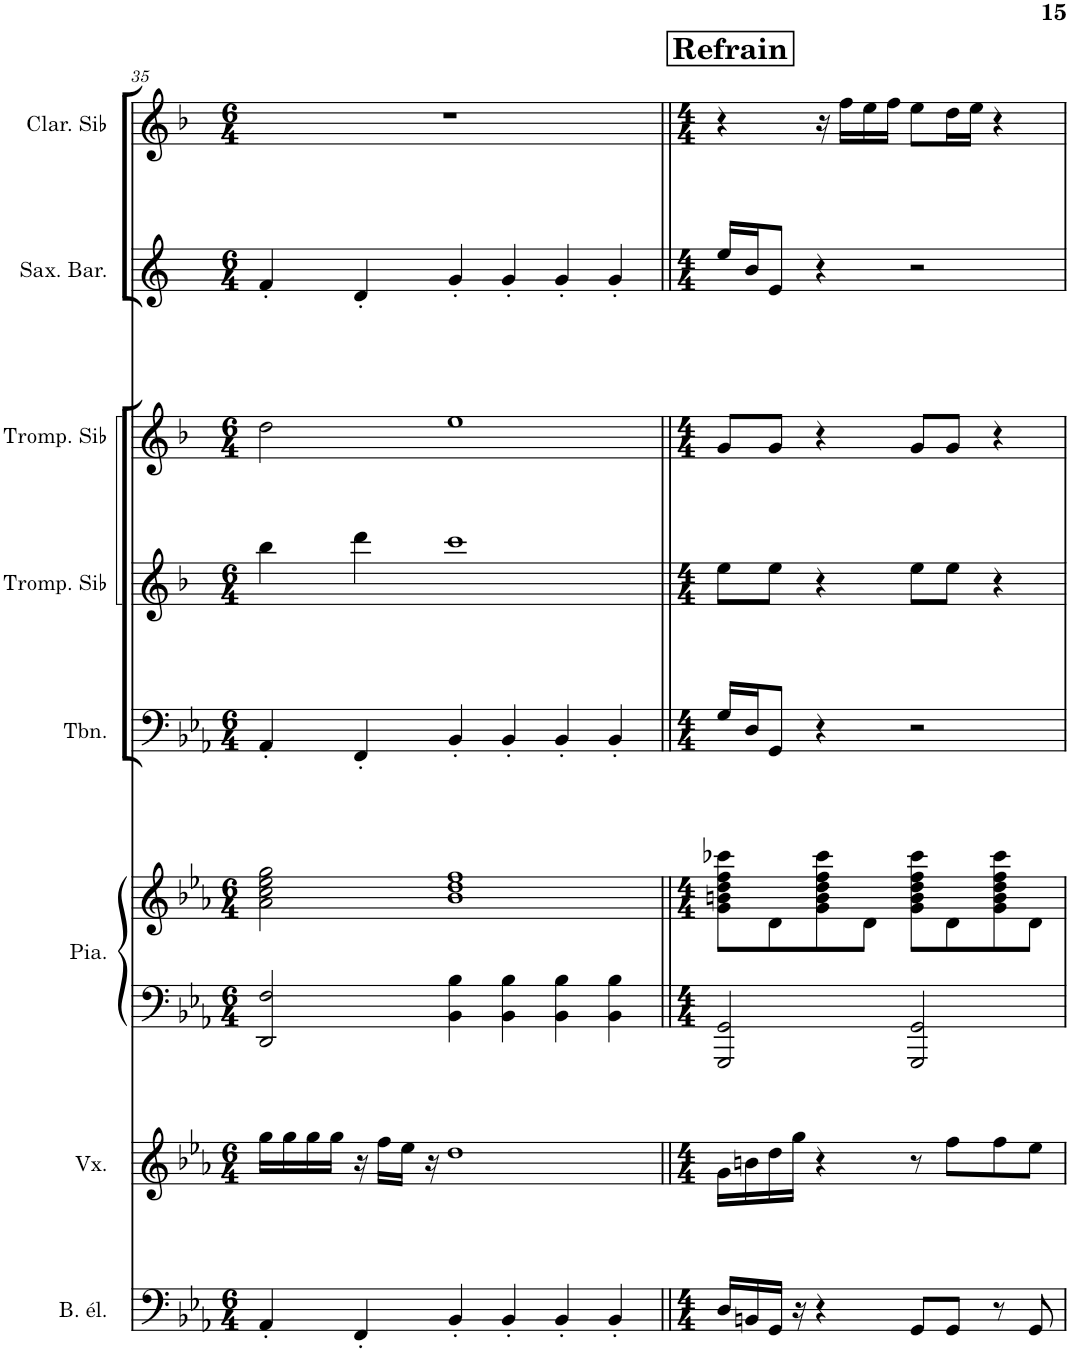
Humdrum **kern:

**kern	**kern	**kern	**kern	**kern	**kern	**kern	**kern	**kern
*part8	*part7	*part6	*part6	*part5	*part4	*part3	*part2	*part1
*staff9	*staff8	*staff7	*staff6	*staff5	*staff4	*staff3	*staff2	*staff1
*I"Basse électrique	*I"Voix	*I"Piano	*	*I"Trombone	*I"Trompette en Sib	*I"Trompette en Sib	*I"Saxophone Baryton	*I"Clarinette en Sib
*I'B. él.	*I'Vx.	*I'Pia.	*	*I'Tbn.	*I'Tromp. Sib	*I'Tromp. Sib	*I'Sax. Bar.	*I'Clar. Sib
!!LO:PB:g=z
*clefF4	*clefG2	*clefF4	*clefG2	*clefF4	*clefG2	*clefG2	*clefG2	*clefG2
*Trd7c12	*	*	*	*	*Trd1c2	*Trd1c2	*Trd12c21	*Trd1c2
*k[b-e-a-]	*k[b-e-a-]	*k[b-e-a-]	*k[b-e-a-]	*k[b-e-a-]	*k[b-]	*k[b-]	*k[]	*k[b-]
*M6/4	*M6/4	*M6/4	*M6/4	*M6/4	*M6/4	*M6/4	*M6/4	*M6/4
=35	=35	=35	=35	=35	=35	=35	=35	=35
4AA-'/	16gg\LL	2DD/ 2F/	2a-\ 2cc\ 2ee-\ 2gg\	4AA-'/	4bb-\	2dd\	4f'/	1.r
.	16gg\	.	.	.	.	.	.	.
.	16gg\	.	.	.	.	.	.	.
.	16gg\JJ	.	.	.	.	.	.	.
4FF'/	16r	.	.	4FF'/	4ddd\	.	4d'/	.
.	16ff\LL	.	.	.	.	.	.	.
.	16ee-\JJ	.	.	.	.	.	.	.
.	16r	.	.	.	.	.	.	.
4BB-'/	1dd	4BB-\ 4B-\	1b- 1dd 1ff	4BB-'/	1ccc	1ee	4g'/	.
4BB-'/	.	4BB-\ 4B-\	.	4BB-'/	.	.	4g'/	.
4BB-'/	.	4BB-\ 4B-\	.	4BB-'/	.	.	4g'/	.
4BB-'/	.	4BB-\ 4B-\	.	4BB-'/	.	.	4g'/	.
!!LO:REH:place=s1:a:B:cj:fs=14:t=Refrain
=36||	=36||	=36||	=36||	=36||	=36||	=36||	=36||	=36||
*M4/4	*M4/4	*M4/4	*M4/4	*M4/4	*M4/4	*M4/4	*M4/4	*M4/4
16D/LL	16g\LL	2GGG/ 2GG/	8g\ 8bn\ 8dd\ 8ff\ 8ccc-X\L	16G/LL	8ee\L	8g/L	16ee/LL	4r
16BBn/	16bn\	.	.	16D/J	.	.	16b/J	.
16GG/JJ	16dd\	.	8d\	8GG/J	8ee\J	8g/J	8e/J	.
16r	16gg\JJ	.	.	.	.	.	.	.
4r	4r	.	8g\ 8b\ 8dd\ 8ff\ 8ccc-\	4r	4r	4r	4r	16r
.	.	.	.	.	.	.	.	16ff\LL
.	.	.	8d\J	.	.	.	.	16ee\
.	.	.	.	.	.	.	.	16ff\JJ
8GG/L	8r	2GGG/ 2GG/	8g\ 8b\ 8dd\ 8ff\ 8ccc-\L	2r	8ee\L	8g/L	2r	8ee\L
8GG/J	8ff\L	.	8d\	.	8ee\J	8g/J	.	16dd\L
.	.	.	.	.	.	.	.	16ee\JJ
8r	8ff\	.	8g\ 8b\ 8dd\ 8ff\ 8ccc-\	.	4r	4r	.	4r
8GG/	8ee-\J	.	8d\J	.	.	.	.	.
=	=	=	=	=	=	=	=	=
*-	*-	*-	*-	*-	*-	*-	*-	*-
